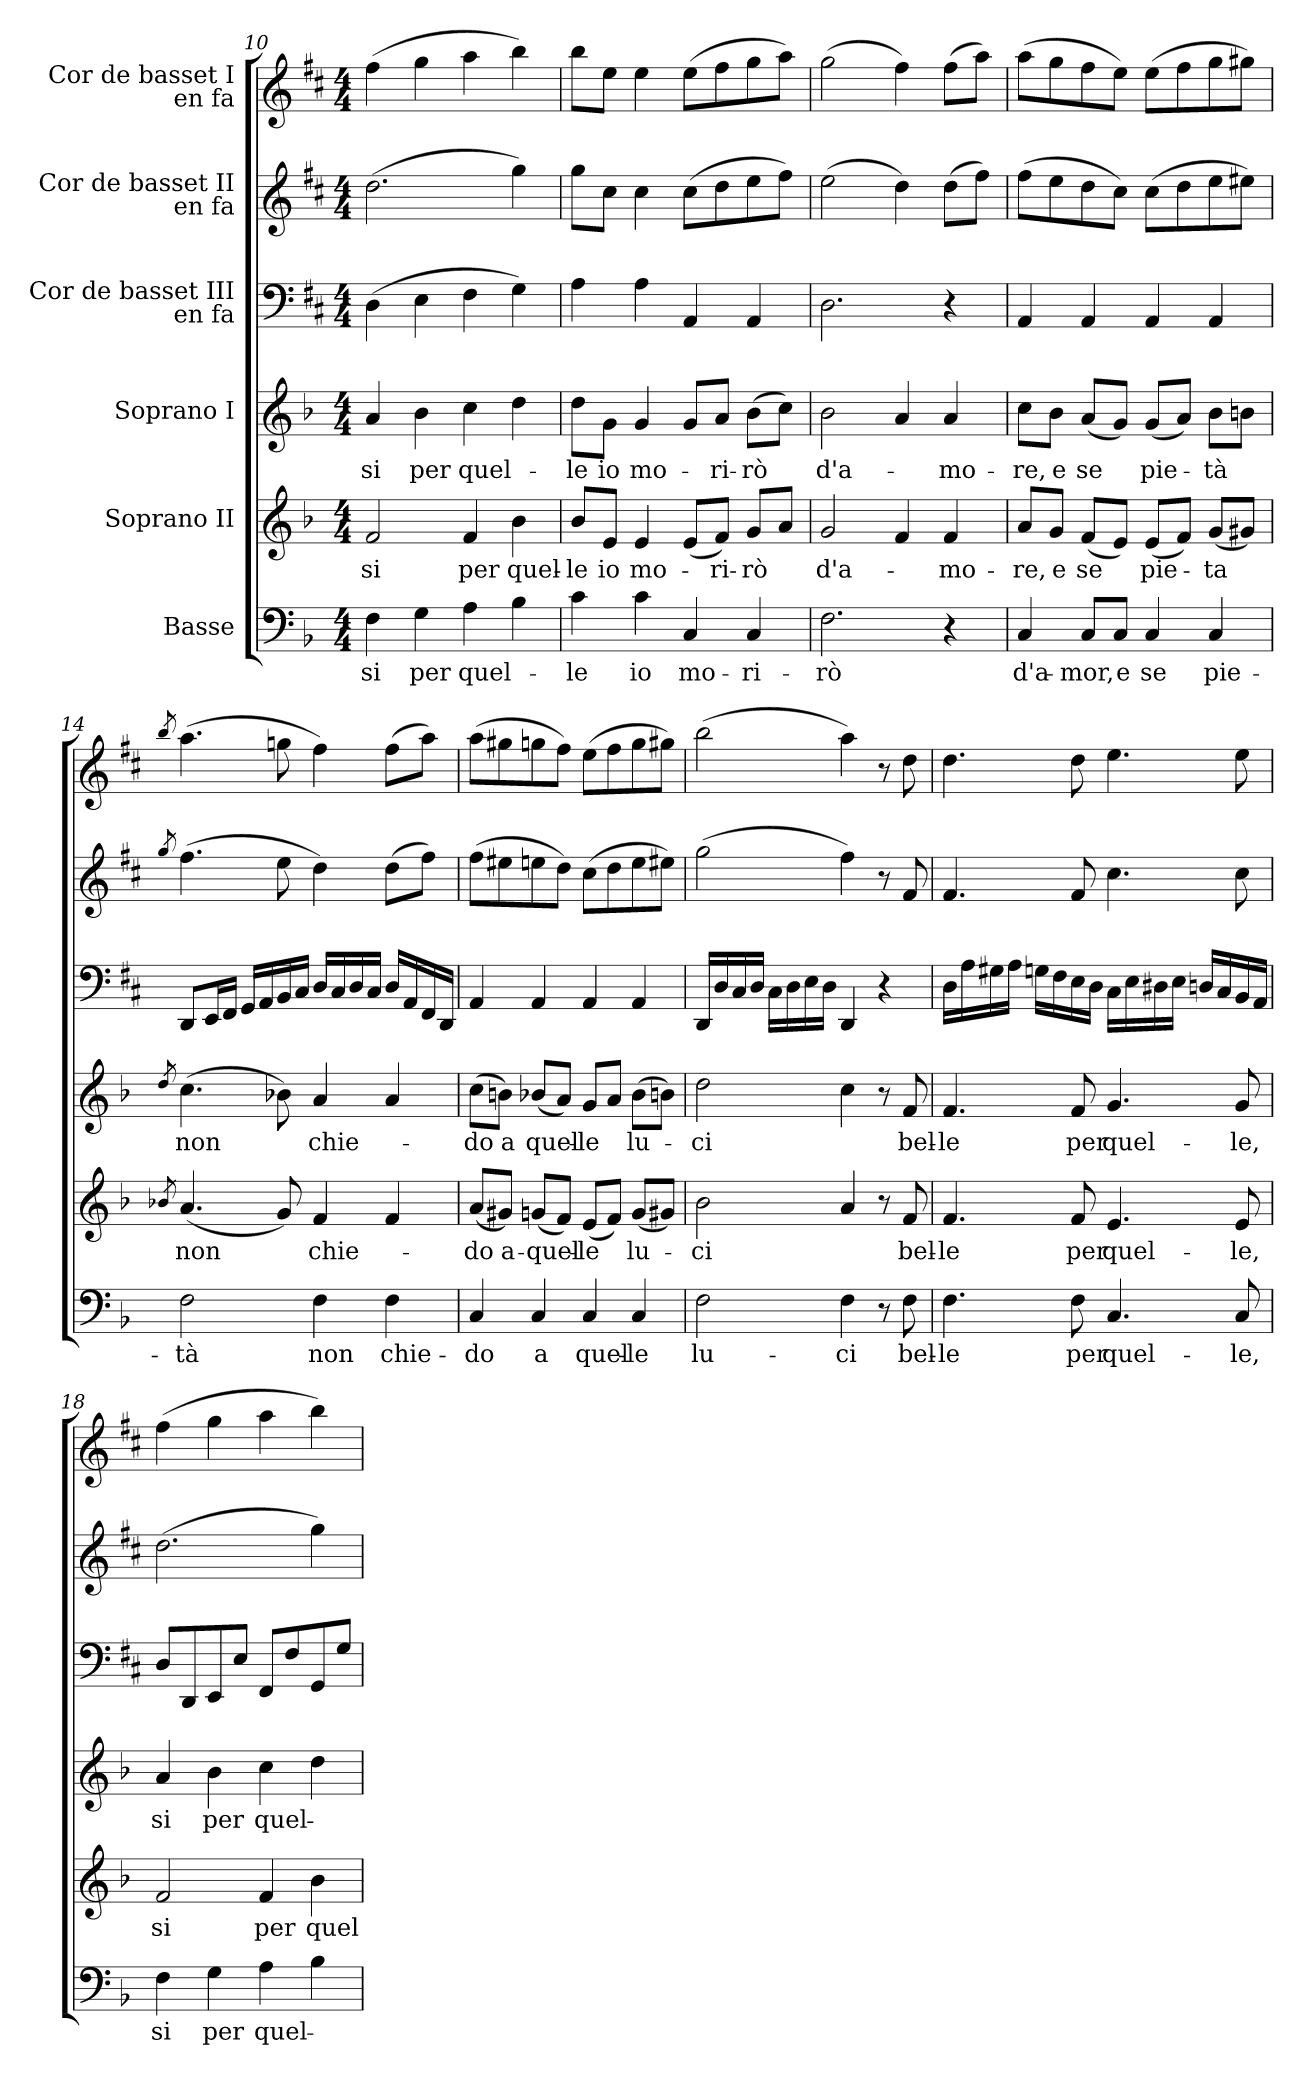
**kern	**text	**kern	**text	**kern	**text	**kern	**kern	**kern
*part6	*part6	*part5	*part5	*part4	*part4	*part3	*part2	*part1
*staff6	*staff6	*staff5	*staff5	*staff4	*staff4	*staff3	*staff2	*staff1
*I"Basse	*	*I"Soprano II	*	*I"Soprano I	*	*I"Cor de basset III\nen fa	*I"Cor de basset II\nen fa	*I"Cor de basset I\nen fa
*clefF4	*	*clefG2	*	*clefG2	*	*clefF4	*clefG2	*clefG2
*	*	*	*	*	*	*ITrd1c2	*ITrd1c2	*ITrd1c2
*k[b-]	*	*k[b-]	*	*k[b-]	*	*k[]	*k[]	*k[]
*F:	*	*F:	*	*F:	*	*C:	*C:	*C:
*M4/4	*	*M4/4	*	*M4/4	*	*M4/4	*M4/4	*M4/4
=10	=10	=10	=10	=10	=10	=10	=10	=10
4F	si	2f	si	4a	si	(4C	(2.cc	(4ee
4G	per	.	.	4b-	per	4D	.	4ff
4A	quel-	4f	per	4cc	quel-	4E	.	4gg
4B-	.	4b-	quel-	4dd	.	4F)	4ff)	4aa)
=11	=11	=11	=11	=11	=11	=11	=11	=11
4c	-le	8b-L	-le	8ddL	-le	4G	8ffL	8aaL
.	.	8eJ	io	8gJ	io	.	8bJ	8ddJ
4c	io	4e	mo-	4g	mo-	4G	4b	4dd
4C	mo-	(8eL	.	8gL	.	4GG	(8bL	(8ddL
.	.	8fJ)	-ri-	8aJ	-ri-	.	8cc	8ee
4C	-ri-	8gL	-rò	(8b-L	-rò	4GG	8dd	8ff
.	.	8aJ	.	8ccJ)	.	.	8eeJ)	8ggJ)
=12	=12	=12	=12	=12	=12	=12	=12	=12
2.F	-rò	2g	d'a-	2b-	d'a-	2.C	(2dd	(2ff
.	.	4f	.	4a	.	.	4cc)	4ee)
4r	.	4f	-mo-	4a	-mo-	4r	(8ccL	(8eeL
.	.	.	.	.	.	.	8eeJ)	8ggJ)
=13	=13	=13	=13	=13	=13	=13	=13	=13
4C	d'a-	8aL	-re,	8ccL	-re,	4GG	(8eeL	(8ggL
.	.	8gJ	e	8b-J	e	.	8dd	8ff
8CL	-mor,	(8fL	se	(8aL	se	4GG	8cc	8ee
8CJ	e	8eJ)	.	8gJ)	.	.	8bJ)	8ddJ)
4C	se	(8eL	pie-	(8gL	pie-	4GG	(8bL	(8ddL
.	.	8fJ)	.	8aJ)	.	.	8cc	8ee
4C	pie-	(8gL	-ta	8b-L	-tà	4GG	8dd	8ff
.	.	8g#XJ)	.	8bnJ	.	.	8dd#XJ)	8ff#XJ)
=14	=14	=14	=14	=14	=14	=14	=14	=14
.	.	8qb-X	.	8qdd	.	.	8qff	8qaa
2F	-tà	(4.a	non	(4.cc	non	8CCL	(4.ee	(4.gg
.	.	.	.	.	.	16DD	.	.
.	.	.	.	.	.	16EEJ	.	.
.	.	.	.	.	.	16FFL	.	.
.	.	.	.	.	.	16GG	.	.
.	.	8g)	.	8b-X)	.	16AA	8dd	8ffn
.	.	.	.	.	.	16BBJ	.	.
4F	non	4f	chie-	4a	chie-	16CL	4cc)	4ee)
.	.	.	.	.	.	16BB	.	.
.	.	.	.	.	.	16C	.	.
.	.	.	.	.	.	16BBJ	.	.
4F	chie-	4f	.	4a	.	16CL	(8ccL	(8eeL
.	.	.	.	.	.	16GG	.	.
.	.	.	.	.	.	16EE	8eeJ)	8ggJ)
.	.	.	.	.	.	16CCJ	.	.
=15	=15	=15	=15	=15	=15	=15	=15	=15
4C	-do	(8aL	-do	(8ccL	-do	4GG	(8eeL	(8ggL
.	.	8g#XJ)	a-	8bnJ)	a	.	8dd#X	8ff#X
4C	a	(8gnL	-quel-	(8b-XL	quel-	4GG	8ddn	8ffn
.	.	8fJ)	.	8aJ)	.	.	8ccJ)	8eeJ)
4C	quel-	(8eL	-le	8gL	-le	4GG	(8bL	(8ddL
.	.	8fJ)	.	8aJ	.	.	8cc	8ee
4C	-le	(8gL	lu-	(8b-L	lu-	4GG	8dd	8ff
.	.	8g#XJ)	.	8bnJ)	.	.	8dd#XJ)	8ff#XJ)
=16	=16	=16	=16	=16	=16	=16	=16	=16
2F	lu-	2b-	-ci	2dd	-ci	16CCL	(2ff	(2aa
.	.	.	.	.	.	16C	.	.
.	.	.	.	.	.	16BB	.	.
.	.	.	.	.	.	16CJ	.	.
.	.	.	.	.	.	16BBL	.	.
.	.	.	.	.	.	16C	.	.
.	.	.	.	.	.	16D	.	.
.	.	.	.	.	.	16CJ	.	.
4F	-ci	4a	.	4cc	.	4CC	4ee)	4gg)
8r	.	8r	.	8r	.	4r	8r	8r
8F	bel-	8f	bel-	8f	bel-	.	8e	8cc
=17	=17	=17	=17	=17	=17	=17	=17	=17
4.F	-le	4.f	-le	4.f	-le	16CL	4.e	4.cc
.	.	.	.	.	.	16G	.	.
.	.	.	.	.	.	16F#X	.	.
.	.	.	.	.	.	16GJ	.	.
.	.	.	.	.	.	16FnL	.	.
.	.	.	.	.	.	16E	.	.
8F	per	8f	per	8f	per	16D	8e	8cc
.	.	.	.	.	.	16CJ	.	.
4.C	quel-	4.e	quel-	4.g	quel-	16BBL	4.b	4.dd
.	.	.	.	.	.	16D	.	.
.	.	.	.	.	.	16C#X	.	.
.	.	.	.	.	.	16DJ	.	.
.	.	.	.	.	.	16CnL	.	.
.	.	.	.	.	.	16BB	.	.
8C	-le,	8e	-le,	8g	-le,	16AA	8b	8dd
.	.	.	.	.	.	16GGJ	.	.
=18	=18	=18	=18	=18	=18	=18	=18	=18
4F	si	2f	si	4a	si	8CL	(2.cc	(4ee
.	.	.	.	.	.	8CC	.	.
4G	per	.	.	4b-	per	8DD	.	4ff
.	.	.	.	.	.	8DJ	.	.
4A	quel-	4f	per	4cc	quel-	8EEL	.	4gg
.	.	.	.	.	.	8E	.	.
4B-	.	4b-	quel-	4dd	.	8FF	4ff)	4aa)
.	.	.	.	.	.	8FJ	.	.
=	=	=	=	=	=	=	=	=
*-	*-	*-	*-	*-	*-	*-	*-	*-
